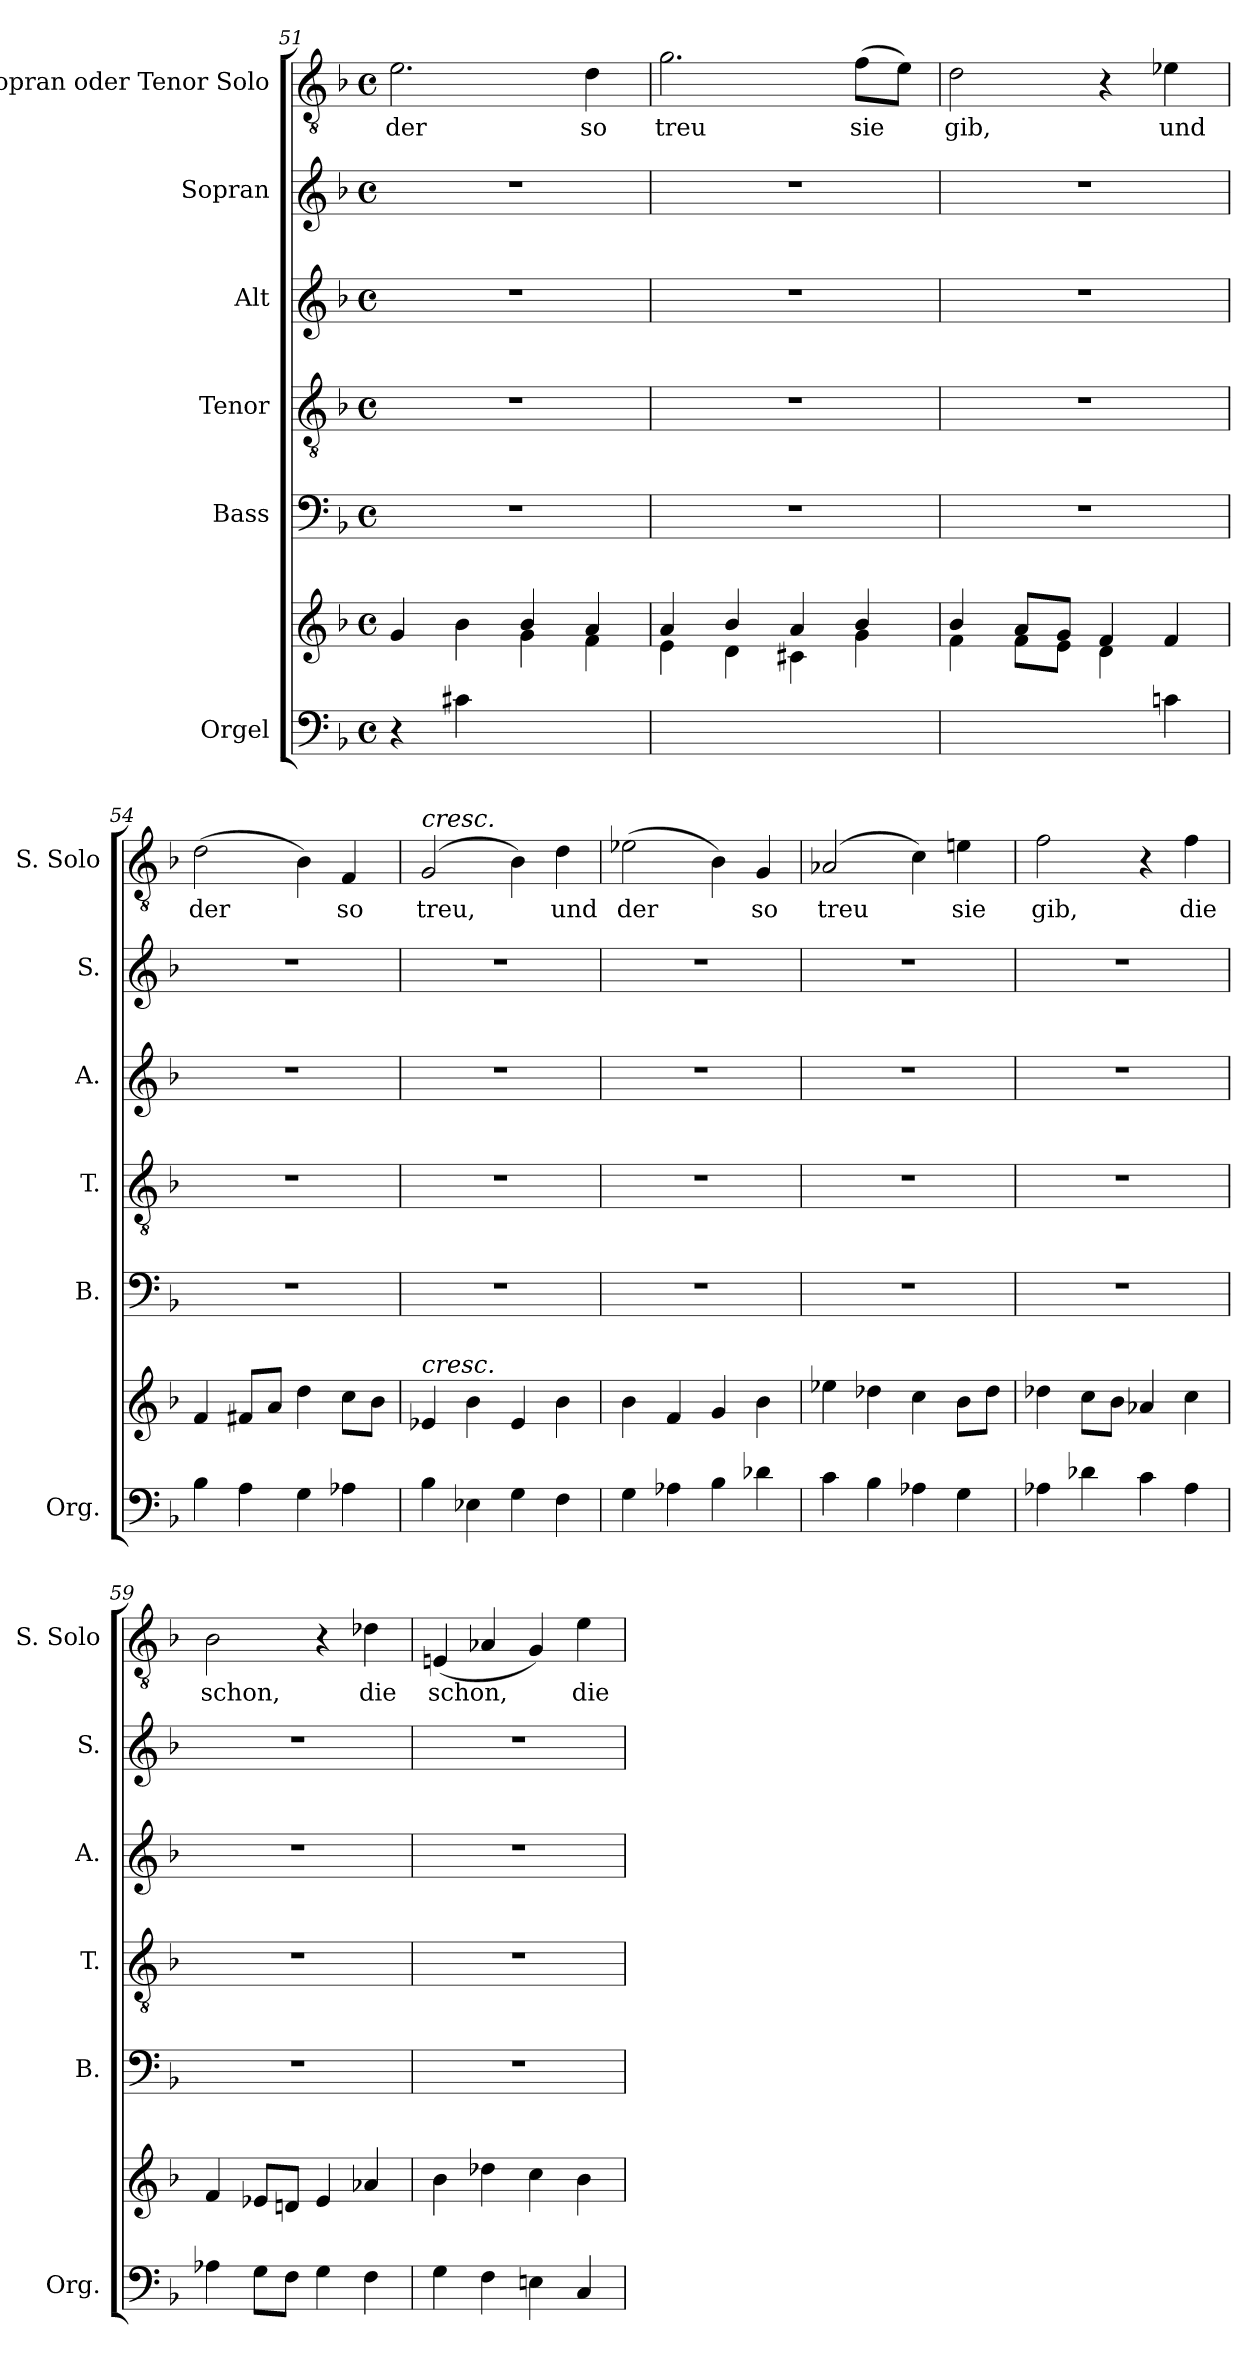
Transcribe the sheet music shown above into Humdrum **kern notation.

**kern	**kern	**kern	**kern	**kern	**kern	**kern	**text
*part6	*part6	*part5	*part4	*part3	*part2	*part1	*part1
*staff7	*staff6	*staff5	*staff4	*staff3	*staff2	*staff1	*staff1
*I"Orgel	*	*I"Bass	*I"Tenor	*I"Alt	*I"Sopran	*I"Sopran oder  Tenor Solo	*
*I'Org.	*	*I'B.	*I'T.	*I'A.	*I'S.	*I'S. Solo	*
!!LO:LB:g=z
*clefF4	*clefG2	*clefF4	*clefGv2	*clefG2	*clefG2	*clefGv2	*
*	*	*	*ITrd7c12	*	*	*	*
*k[b-]	*k[b-]	*k[b-]	*k[b-]	*k[b-]	*k[b-]	*k[b-]	*
*F:	*F:	*F:	*F:	*F:	*F:	*F:	*
*M4/4	*M4/4	*M4/4	*M4/4	*M4/4	*M4/4	*M4/4	*
*met(c)	*met(c)	*met(c)	*met(c)	*met(c)	*met(c)	*met(c)	*
=51	=51	=51	=51	=51	=51	=51	=51
*	*^	*	*	*	*	*	*
!	!	!	!	!	!	!	!	!LO:LY:b
4r	4g/	2ryy	1r	1r	1r	1r	2.e\	der
4c#X\	4b-\	.	.	.	.	.	.	.
2ryy	4b-/	4g\	.	.	.	.	.	.
!	!	!	!	!	!	!	!	!LO:LY:b
.	4a/	4f\	.	.	.	.	4d\	so
=52	=52	=52	=52	=52	=52	=52	=52	=52
!	!	!	!	!	!	!	!	!LO:LY:b
1ryy	4a/	4e\	1r	1r	1r	1r	2.g\	treu
.	4b-/	4d\	.	.	.	.	.	.
.	4a/	4c#X\	.	.	.	.	.	.
!	!	!	!	!	!	!	!	!LO:LY:b
.	4b-/	4g\	.	.	.	.	(>8f\L	sie
.	.	.	.	.	.	.	8e\J)	.
=53	=53	=53	=53	=53	=53	=53	=53	=53
!	!	!	!	!	!	!	!	!LO:LY:b
2.ryy	4b-/	4f\	1r	1r	1r	1r	2d\	gib,
.	8a/L	8f\L	.	.	.	.	.	.
.	8g/J	8e\J	.	.	.	.	.	.
.	4f/	4d\	.	.	.	.	4r	.
!	!	!	!	!	!	!	!	!LO:LY:b
4cn\	4f/	4ryy	.	.	.	.	4e-X\	und
=54	=54	=54	=54	=54	=54	=54	=54	=54
!	!	!	!	!	!	!	!	!LO:LY:b
*	*v	*v	*	*	*	*	*	*
4B-\	4f/	1r	1r	1r	1r	(>2d\	der
4A\	8f#X/L	.	.	.	.	.	.
.	8a/J	.	.	.	.	.	.
4G\	4dd\	.	.	.	.	4B-\)	.
!	!	!	!	!	!	!	!LO:LY:b
4A-X\	8cc\L	.	.	.	.	4F/	so
.	8b-\J	.	.	.	.	.	.
=55	=55	=55	=55	=55	=55	=55	=55
!	!	!	!	!	!	!LO:TX:a:i:t=cresc.	!
!	!LO:TX:a:i:t=cresc.	!	!	!	!	!	!
!	!	!	!	!	!	!	!LO:LY:b
4B-\	4e-X/	1r	1r	1r	1r	(>2G/	treu,
4E-X\	4b-\	.	.	.	.	.	.
4G\	4e-/	.	.	.	.	4B-\)	.
!	!	!	!	!	!	!	!LO:LY:b
4F\	4b-\	.	.	.	.	4d\	und
=56	=56	=56	=56	=56	=56	=56	=56
!	!	!	!	!	!	!	!LO:LY:b
4G\	4b-\	1r	1r	1r	1r	(>2e-X\	der
4A-X\	4f/	.	.	.	.	.	.
4B-\	4g/	.	.	.	.	4B-\)	.
!	!	!	!	!	!	!	!LO:LY:b
4d-X\	4b-\	.	.	.	.	4G/	so
=57	=57	=57	=57	=57	=57	=57	=57
!	!	!	!	!	!	!	!LO:LY:b
4c\	4ee-X\	1r	1r	1r	1r	(>2A-X/	treu
4B-\	4dd-X\	.	.	.	.	.	.
4A-X\	4cc\	.	.	.	.	4c\)	.
!	!	!	!	!	!	!	!LO:LY:b
4G\	8b-\L	.	.	.	.	4en\	sie
.	8dd-\J	.	.	.	.	.	.
!!LO:PB:g=z
=58	=58	=58	=58	=58	=58	=58	=58
!	!	!	!	!	!	!	!LO:LY:b
4A-X\	4dd-X\	1r	1r	1r	1r	2f\	gib,
4d-X\	8cc\L	.	.	.	.	.	.
.	8b-\J	.	.	.	.	.	.
4c\	4a-X/	.	.	.	.	4r	.
!	!	!	!	!	!	!	!LO:LY:b
4A-\	4cc\	.	.	.	.	4f\	die
=59	=59	=59	=59	=59	=59	=59	=59
!	!	!	!	!	!	!	!LO:LY:b
4A-X\	4f/	1r	1r	1r	1r	2B-\	schon,
8G\L	8e-X/L	.	.	.	.	.	.
8F\J	8dn/J	.	.	.	.	.	.
4G\	4e-/	.	.	.	.	4r	.
!	!	!	!	!	!	!	!LO:LY:b
4F\	4a-X/	.	.	.	.	4d-X\	die
=60	=60	=60	=60	=60	=60	=60	=60
!	!	!	!	!	!	!	!LO:LY:b
4G\	4b-\	1r	1r	1r	1r	(<4En/	schon,
4F\	4dd-X\	.	.	.	.	4A-X/	.
4En\	4cc\	.	.	.	.	4G/)	.
!	!	!	!	!	!	!	!LO:LY:b
4C/	4b-\	.	.	.	.	4e\	die
=	=	=	=	=	=	=	=
*-	*-	*-	*-	*-	*-	*-	*-
